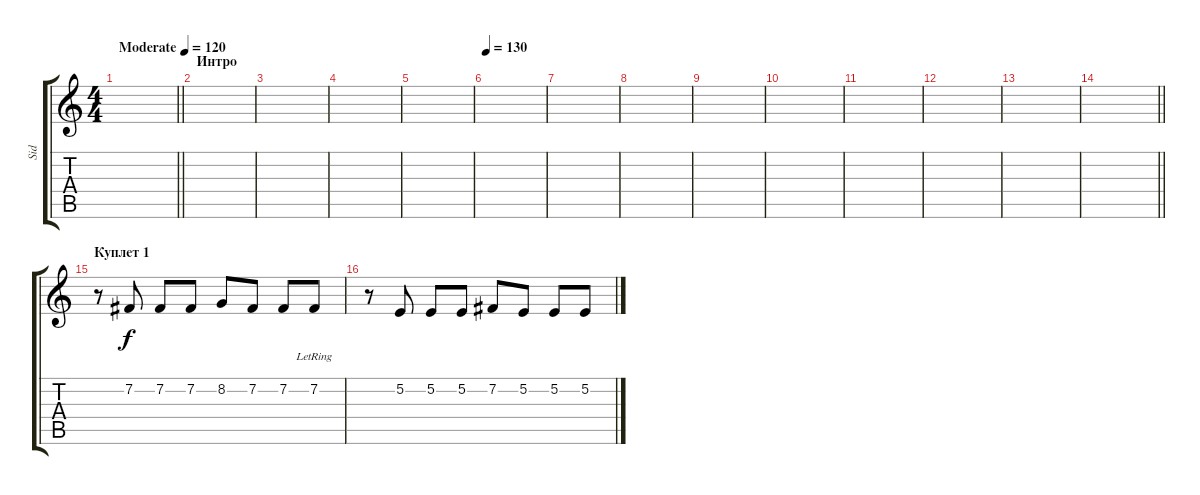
\track ("Sid" "Sid") {instrument choiraahs}
\staff {score tabs}
\tuning (E4 B3 G3 D3 A2 E2) {hide}
\ts (4 4)
\tempo (120 "Moderate")
\clef g2
\barLineRight lightlight
\ks c
|
\section ("" "Интро")
|
|
|
|
\tempo 130
|
|
|
|
|
|
|
|
\barLineRight lightlight
|
\section ("" "Куплет 1")
r.8 7.2.8 7.2.8 7.2.8 8.2.8 7.2.8 7.2.8 7.2{lr}.8 |
r.8 5.2.8 5.2.8 5.2.8 7.2.8 5.2.8 5.2.8 5.2.8
